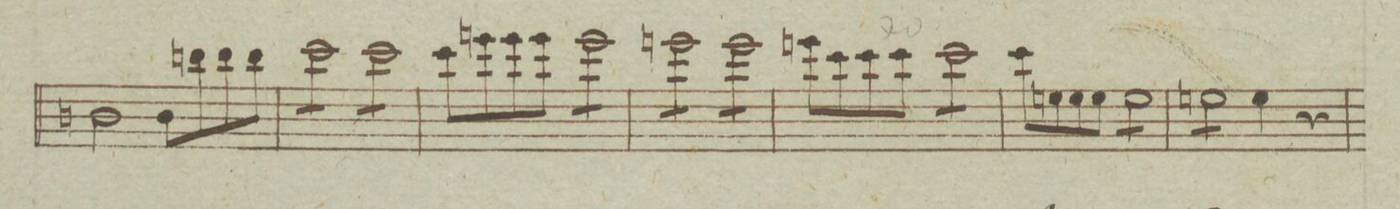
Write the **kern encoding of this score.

**kern	**dynam
*I"Violino Primo.	*
*clefG2	*
*k[b-e-a-]	*
*met(c)	*
*M4/4	*
2bn\	.
8b\L	.
8bbn\	.
8bb\	.
8bb\J	.
=67	=67
*tremolo	*
8ccc\L	.
8ccc\	.
8ccc\	.
8ccc\J	.
8ccc\L	.
8ccc\	.
8ccc\	.
8ccc\J	.
*Xtremolo	*
=68	=68
8ccc\L	.
8eeen\	.
8eee\	.
8eee\J	.
*tremolo	*
8eee\L	.
8eee\	.
8eee\	.
8eee\J	.
=69	=69
8eeen\L	.
8eee\	.
8eee\	.
8eee\J	.
8eee\L	.
8eee\	.
8eee\	.
8eee\J	.
*Xtremolo	*
=70	=70
8eeen\L	.
8ccc\	.
8ccc\	.
8ccc\J	.
*tremolo	*
8ccc\L	.
8ccc\	.
8ccc\	.
8ccc\J	.
*Xtremolo	*
=71	=71
8ccc\L	.
8een\	.
8ee\	.
8ee\J	.
*tremolo	*
8ee\L	.
8ee\	.
8ee\	.
8ee\J	.
=72	=72
8een\L	.
8ee\	.
8ee\	.
8ee\J	.
*Xtremolo	*
4ee\	.
4r	.
=73	=73
*-	*-
